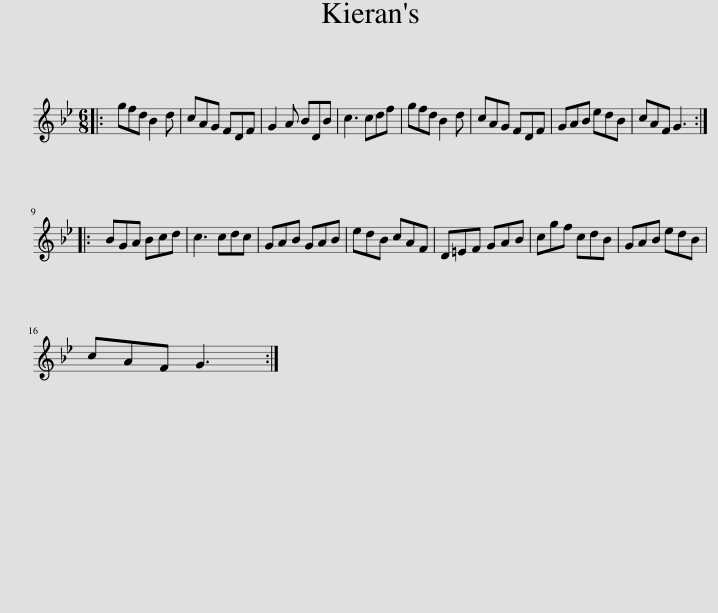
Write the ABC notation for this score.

X:1
L:1/8
M:6/8
I:linebreak $
K:Gmin
V:1 treble
V:1
|: gfd B2 d | cAG FDF | G2 A BDB | c3 cdf | gfd B2 d | %5
 cAG FDF | GAB edB | cAF G3 ::$ BGA Bcd | c3 cdc | %10
 GAB GAB | edB cAF | D=EF GAB | cgf cdB | GAB edB |$ %15
 cAF G3 :| %16
